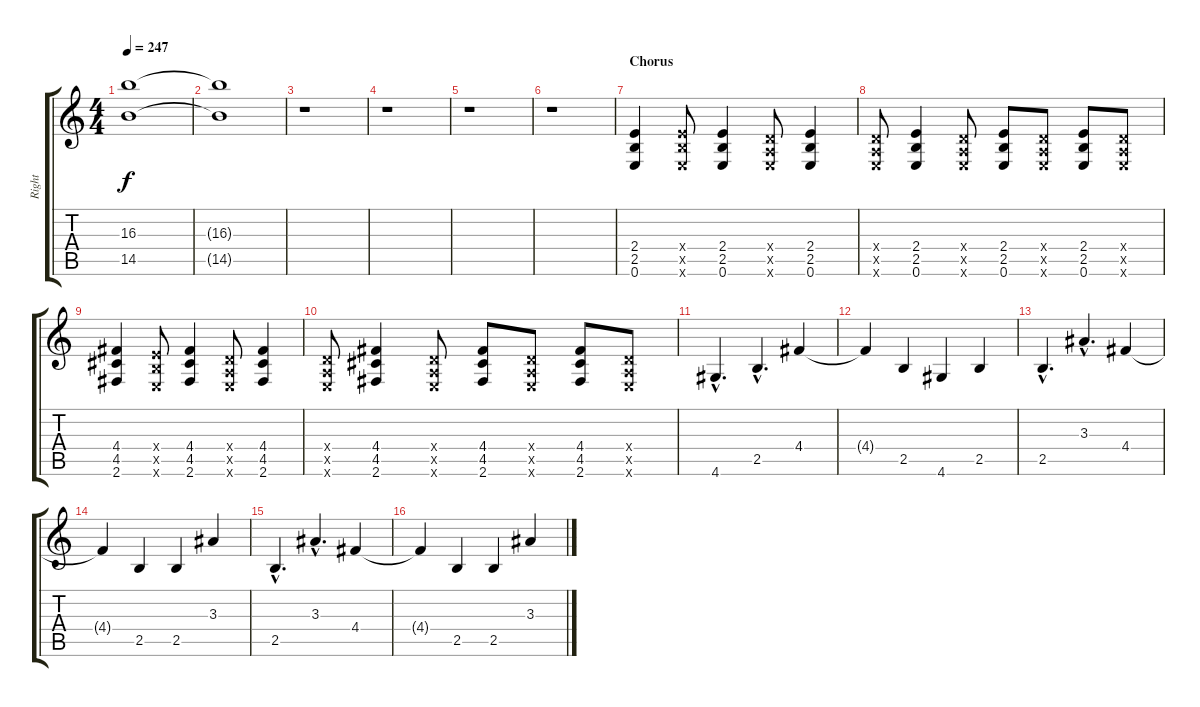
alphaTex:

\track ("Right" "Right") {instrument distortionguitar}
\staff {score tabs}
\tuning (E4 B3 G3 D3 A2 E2) {hide}
\ts (4 4)
\tempo 247
\clef g2
\ks c
(16.3{t} 14.5{t}).1{dy f} |
(16.3{t} 14.5{t}).1 |
r.1 |
r.1 |
r.1 |
r.1 |
\section ("" "Chorus")
(2.4 2.5 0.6).4 (2.4{x} 2.5{x} 0.6{x}).8 (2.4 2.5 0.6).4 (0.4{x} 0.5{x} 0.6{x}).8 (2.4 2.5 0.6).4 |
(0.4{x} 0.5{x} 0.6{x}).8 (2.4 2.5 0.6).4 (0.4{x} 0.5{x} 0.6{x}).8 (2.4 2.5 0.6).8 (0.4{x} 0.5{x} 0.6{x}).8 (2.4 2.5 0.6).8 (0.4{x} 0.5{x} 0.6{x}).8 |
(4.4 4.5 2.6).4 (2.4{x} 2.5{x} 0.6{x}).8 (4.4 4.5 2.6).4 (0.4{x} 0.5{x} 0.6{x}).8 (4.4 4.5 2.6).4 |
(0.4{x} 0.5{x} 0.6{x}).8 (4.4 4.5 2.6).4 (0.4{x} 0.5{x} 0.6{x}).8 (4.4 4.5 2.6).8 (0.4{x} 0.5{x} 0.6{x}).8 (4.4 4.5 2.6).8 (0.4{x} 0.5{x} 0.6{x}).8 |
4.6{hac}.4{d} 2.5{hac}.4{d} 4.4.4 |
4.4{t}.4 2.5.4 4.6.4 2.5.4 |
2.5{hac}.4{d} 3.3{hac}.4{d} 4.4.4 |
4.4{t}.4 2.5.4 2.5.4 3.3.4 |
2.5{hac}.4{d} 3.3{hac}.4{d} 4.4.4 |
4.4{t}.4 2.5.4 2.5.4 3.3.4
